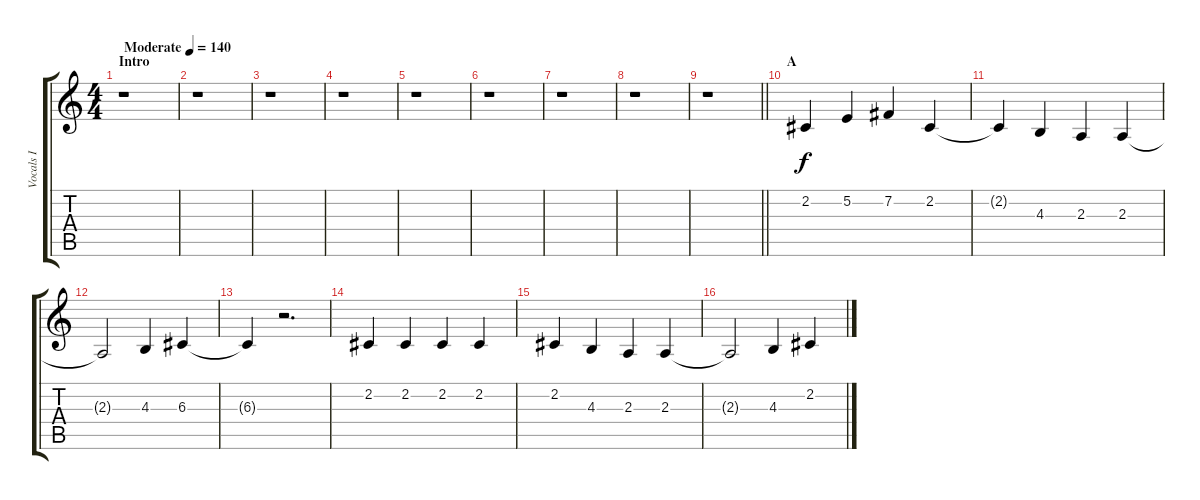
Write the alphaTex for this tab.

\track ("Vocals I" "Vocals I") {instrument voiceoohs}
\staff {score tabs}
\tuning (E4 B3 G3 D3 A2 E2) {hide}
\ts (4 4)
\section ("" "Intro")
\tempo (140 "Moderate")
\clef g2
\ks c
r.1{dy f instrument voiceoohs} |
r.1 |
r.1 |
r.1 |
r.1 |
r.1 |
r.1 |
r.1 |
\barLineRight lightlight
r.1 |
\section ("" "A")
2.2.4 5.2.4 7.2.4 2.2.4 |
2.2{t}.4 4.3.4 2.3.4 2.3.4 |
2.3{t}.2 4.3.4 6.3.4 |
6.3{t}.4 r.2{d} |
2.2.4 2.2.4 2.2.4 2.2.4 |
2.2.4 4.3.4 2.3.4 2.3.4 |
2.3{t}.2 4.3.4 2.2.4
